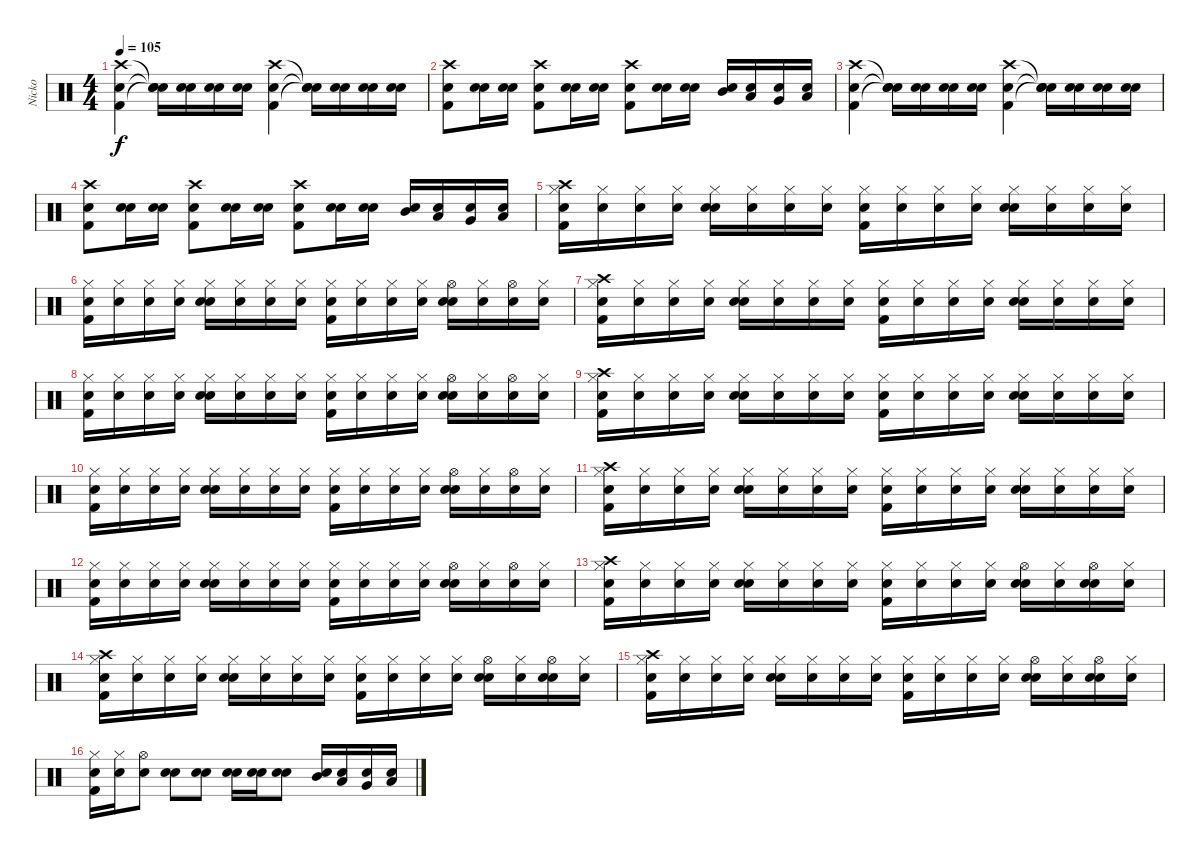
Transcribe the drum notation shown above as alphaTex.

\track ("Nicko" "Nicko") {instrument percussion}
\staff {score}
\articulation defaults
\ts (4 4)
\tempo 105
\clef neutral
\ks c
("Snare (hit)" "Kick (hit) 2" "Crash high (hit)").4{dy f} ("Snare (hit)"{t} "Snare (hit)"{t} "Snare (hit)"{t}).16 ("Snare (hit)" "Snare (hit) 2").16 ("Snare (hit)" "Snare (hit) 2").16 ("Snare (hit)" "Snare (hit) 2").16 ("Snare (hit)" "Kick (hit) 2" "Crash high (hit)").4 ("Snare (hit)"{t} "Snare (hit)"{t} "Snare (hit)"{t}).16 ("Snare (hit)" "Snare (hit) 2").16 ("Snare (hit)" "Snare (hit) 2").16 ("Snare (hit)" "Snare (hit) 2").16 |
("Snare (hit)" "Kick (hit) 2" "Crash high (hit)").8 ("Snare (hit)" "Snare (hit) 2").16 ("Snare (hit)" "Snare (hit) 2").16 ("Snare (hit)" "Kick (hit) 2" "Crash high (hit)").8 ("Snare (hit)" "Snare (hit) 2").16 ("Snare (hit)" "Snare (hit) 2").16 ("Snare (hit)" "Kick (hit) 2" "Crash high (hit)").8 ("Snare (hit)" "Snare (hit) 2").16 ("Snare (hit)" "Snare (hit) 2").16 ("Snare (hit)" "Mid Tom (hit)").16 ("Snare (hit)" "Low Tom (hit)").16 ("Snare (hit)" "Very Low Tom (hit)").16 ("Snare (hit)" "Low Floor Tom (hit)").16 |
("Snare (hit)" "Kick (hit) 2" "Crash high (hit)").4 ("Snare (hit)"{t} "Snare (hit)"{t} "Snare (hit)"{t}).16 ("Snare (hit)" "Snare (hit) 2").16 ("Snare (hit)" "Snare (hit) 2").16 ("Snare (hit)" "Snare (hit) 2").16 ("Snare (hit)" "Kick (hit) 2" "Crash high (hit)").4 ("Snare (hit)"{t} "Snare (hit)"{t} "Snare (hit)"{t}).16 ("Snare (hit)" "Snare (hit) 2").16 ("Snare (hit)" "Snare (hit) 2").16 ("Snare (hit)" "Snare (hit) 2").16 |
("Snare (hit)" "Kick (hit) 2" "Crash high (hit)").8 ("Snare (hit)" "Snare (hit) 2").16 ("Snare (hit)" "Snare (hit) 2").16 ("Snare (hit)" "Kick (hit) 2" "Crash high (hit)").8 ("Snare (hit)" "Snare (hit) 2").16 ("Snare (hit)" "Snare (hit) 2").16 ("Snare (hit)" "Kick (hit) 2" "Crash high (hit)").8 ("Snare (hit)" "Snare (hit) 2").16 ("Snare (hit)" "Snare (hit) 2").16 ("Snare (hit)" "Mid Tom (hit)").16 ("Snare (hit)" "Low Tom (hit)").16 ("Snare (hit)" "Very Low Tom (hit)").16 ("Snare (hit)" "Low Floor Tom (hit)").16 |
("Snare (hit)" "Kick (hit) 2" "Hi-Hat (closed)" "Crash high (hit)").16 ("Snare (hit)" "Hi-Hat (closed)").16 ("Snare (hit)" "Hi-Hat (closed)").16 ("Snare (hit)" "Hi-Hat (closed)").16 ("Snare (hit)" "Snare (hit) 2" "Hi-Hat (closed)").16 ("Snare (hit)" "Hi-Hat (closed)").16 ("Snare (hit)" "Hi-Hat (closed)").16 ("Snare (hit)" "Hi-Hat (closed)").16 ("Snare (hit)" "Kick (hit) 2" "Hi-Hat (closed)").16 ("Snare (hit)" "Hi-Hat (closed)").16 ("Snare (hit)" "Hi-Hat (closed)").16 ("Snare (hit)" "Hi-Hat (closed)").16 ("Snare (hit)" "Snare (hit) 2" "Hi-Hat (closed)").16 ("Snare (hit)" "Hi-Hat (closed)").16 ("Snare (hit)" "Hi-Hat (closed)").16 ("Snare (hit)" "Hi-Hat (closed)").16 |
("Snare (hit)" "Kick (hit) 2" "Hi-Hat (closed)").16 ("Snare (hit)" "Hi-Hat (closed)").16 ("Snare (hit)" "Hi-Hat (closed)").16 ("Snare (hit)" "Hi-Hat (closed)").16 ("Snare (hit)" "Snare (hit) 2" "Hi-Hat (closed)").16 ("Snare (hit)" "Hi-Hat (closed)").16 ("Snare (hit)" "Hi-Hat (closed)").16 ("Snare (hit)" "Hi-Hat (closed)").16 ("Snare (hit)" "Kick (hit) 2" "Hi-Hat (closed)").16 ("Snare (hit)" "Hi-Hat (closed)").16 ("Snare (hit)" "Hi-Hat (closed)").16 ("Snare (hit)" "Hi-Hat (closed)").16 ("Snare (hit)" "Snare (hit) 2" "Hi-Hat (open)").16 ("Snare (hit)" "Hi-Hat (closed)").16 ("Snare (hit)" "Hi-Hat (open)").16 ("Snare (hit)" "Hi-Hat (closed)").16 |
("Snare (hit)" "Kick (hit) 2" "Hi-Hat (closed)" "Crash high (hit)").16 ("Snare (hit)" "Hi-Hat (closed)").16 ("Snare (hit)" "Hi-Hat (closed)").16 ("Snare (hit)" "Hi-Hat (closed)").16 ("Snare (hit)" "Snare (hit) 2" "Hi-Hat (closed)").16 ("Snare (hit)" "Hi-Hat (closed)").16 ("Snare (hit)" "Hi-Hat (closed)").16 ("Snare (hit)" "Hi-Hat (closed)").16 ("Snare (hit)" "Kick (hit) 2" "Hi-Hat (closed)").16 ("Snare (hit)" "Hi-Hat (closed)").16 ("Snare (hit)" "Hi-Hat (closed)").16 ("Snare (hit)" "Hi-Hat (closed)").16 ("Snare (hit)" "Snare (hit) 2" "Hi-Hat (closed)").16 ("Snare (hit)" "Hi-Hat (closed)").16 ("Snare (hit)" "Hi-Hat (closed)").16 ("Snare (hit)" "Hi-Hat (closed)").16 |
("Snare (hit)" "Kick (hit) 2" "Hi-Hat (closed)").16 ("Snare (hit)" "Hi-Hat (closed)").16 ("Snare (hit)" "Hi-Hat (closed)").16 ("Snare (hit)" "Hi-Hat (closed)").16 ("Snare (hit)" "Snare (hit) 2" "Hi-Hat (closed)").16 ("Snare (hit)" "Hi-Hat (closed)").16 ("Snare (hit)" "Hi-Hat (closed)").16 ("Snare (hit)" "Hi-Hat (closed)").16 ("Snare (hit)" "Kick (hit) 2" "Hi-Hat (closed)").16 ("Snare (hit)" "Hi-Hat (closed)").16 ("Snare (hit)" "Hi-Hat (closed)").16 ("Snare (hit)" "Hi-Hat (closed)").16 ("Snare (hit)" "Snare (hit) 2" "Hi-Hat (open)").16 ("Snare (hit)" "Hi-Hat (closed)").16 ("Snare (hit)" "Hi-Hat (open)").16 ("Snare (hit)" "Hi-Hat (closed)").16 |
("Snare (hit)" "Kick (hit) 2" "Hi-Hat (closed)" "Crash high (hit)").16 ("Snare (hit)" "Hi-Hat (closed)").16 ("Snare (hit)" "Hi-Hat (closed)").16 ("Snare (hit)" "Hi-Hat (closed)").16 ("Snare (hit)" "Snare (hit) 2" "Hi-Hat (closed)").16 ("Snare (hit)" "Hi-Hat (closed)").16 ("Snare (hit)" "Hi-Hat (closed)").16 ("Snare (hit)" "Hi-Hat (closed)").16 ("Snare (hit)" "Kick (hit) 2" "Hi-Hat (closed)").16 ("Snare (hit)" "Hi-Hat (closed)").16 ("Snare (hit)" "Hi-Hat (closed)").16 ("Snare (hit)" "Hi-Hat (closed)").16 ("Snare (hit)" "Snare (hit) 2" "Hi-Hat (closed)").16 ("Snare (hit)" "Hi-Hat (closed)").16 ("Snare (hit)" "Hi-Hat (closed)").16 ("Snare (hit)" "Hi-Hat (closed)").16 |
("Snare (hit)" "Kick (hit) 2" "Hi-Hat (closed)").16 ("Snare (hit)" "Hi-Hat (closed)").16 ("Snare (hit)" "Hi-Hat (closed)").16 ("Snare (hit)" "Hi-Hat (closed)").16 ("Snare (hit)" "Snare (hit) 2" "Hi-Hat (closed)").16 ("Snare (hit)" "Hi-Hat (closed)").16 ("Snare (hit)" "Hi-Hat (closed)").16 ("Snare (hit)" "Hi-Hat (closed)").16 ("Snare (hit)" "Kick (hit) 2" "Hi-Hat (closed)").16 ("Snare (hit)" "Hi-Hat (closed)").16 ("Snare (hit)" "Hi-Hat (closed)").16 ("Snare (hit)" "Hi-Hat (closed)").16 ("Snare (hit)" "Snare (hit) 2" "Hi-Hat (open)").16 ("Snare (hit)" "Hi-Hat (closed)").16 ("Snare (hit)" "Hi-Hat (open)").16 ("Snare (hit)" "Hi-Hat (closed)").16 |
("Snare (hit)" "Kick (hit) 2" "Hi-Hat (closed)" "Crash high (hit)").16 ("Snare (hit)" "Hi-Hat (closed)").16 ("Snare (hit)" "Hi-Hat (closed)").16 ("Snare (hit)" "Hi-Hat (closed)").16 ("Snare (hit)" "Snare (hit) 2" "Hi-Hat (closed)").16 ("Snare (hit)" "Hi-Hat (closed)").16 ("Snare (hit)" "Hi-Hat (closed)").16 ("Snare (hit)" "Hi-Hat (closed)").16 ("Snare (hit)" "Kick (hit) 2" "Hi-Hat (closed)").16 ("Snare (hit)" "Hi-Hat (closed)").16 ("Snare (hit)" "Hi-Hat (closed)").16 ("Snare (hit)" "Hi-Hat (closed)").16 ("Snare (hit)" "Snare (hit) 2" "Hi-Hat (closed)").16 ("Snare (hit)" "Hi-Hat (closed)").16 ("Snare (hit)" "Hi-Hat (closed)").16 ("Snare (hit)" "Hi-Hat (closed)").16 |
("Snare (hit)" "Kick (hit) 2" "Hi-Hat (closed)").16 ("Snare (hit)" "Hi-Hat (closed)").16 ("Snare (hit)" "Hi-Hat (closed)").16 ("Snare (hit)" "Hi-Hat (closed)").16 ("Snare (hit)" "Snare (hit) 2" "Hi-Hat (closed)").16 ("Snare (hit)" "Hi-Hat (closed)").16 ("Snare (hit)" "Hi-Hat (closed)").16 ("Snare (hit)" "Hi-Hat (closed)").16 ("Snare (hit)" "Kick (hit) 2" "Hi-Hat (closed)").16 ("Snare (hit)" "Hi-Hat (closed)").16 ("Snare (hit)" "Hi-Hat (closed)").16 ("Snare (hit)" "Hi-Hat (closed)").16 ("Snare (hit)" "Snare (hit) 2" "Hi-Hat (open)").16 ("Snare (hit)" "Hi-Hat (closed)").16 ("Snare (hit)" "Hi-Hat (open)").16 ("Snare (hit)" "Hi-Hat (closed)").16 |
("Snare (hit)" "Kick (hit) 2" "Hi-Hat (closed)" "Crash high (hit)").16 ("Snare (hit)" "Hi-Hat (closed)").16 ("Snare (hit)" "Hi-Hat (closed)").16 ("Snare (hit)" "Hi-Hat (closed)").16 ("Snare (hit)" "Snare (hit) 2" "Hi-Hat (closed)").16 ("Snare (hit)" "Hi-Hat (closed)").16 ("Snare (hit)" "Hi-Hat (closed)").16 ("Snare (hit)" "Hi-Hat (closed)").16 ("Snare (hit)" "Kick (hit) 2" "Hi-Hat (closed)").16 ("Snare (hit)" "Hi-Hat (closed)").16 ("Snare (hit)" "Hi-Hat (closed)").16 ("Snare (hit)" "Hi-Hat (closed)").16 ("Snare (hit)" "Snare (hit) 2" "Hi-Hat (open)").16 ("Snare (hit)" "Hi-Hat (closed)").16 ("Snare (hit)" "Snare (hit) 2" "Hi-Hat (open)").16 ("Snare (hit)" "Hi-Hat (closed)").16 |
("Snare (hit)" "Kick (hit) 2" "Hi-Hat (closed)" "Crash high (hit)").16 ("Snare (hit)" "Hi-Hat (closed)").16 ("Snare (hit)" "Hi-Hat (closed)").16 ("Snare (hit)" "Hi-Hat (closed)").16 ("Snare (hit)" "Snare (hit) 2" "Hi-Hat (closed)").16 ("Snare (hit)" "Hi-Hat (closed)").16 ("Snare (hit)" "Hi-Hat (closed)").16 ("Snare (hit)" "Hi-Hat (closed)").16 ("Snare (hit)" "Kick (hit) 2" "Hi-Hat (closed)").16 ("Snare (hit)" "Hi-Hat (closed)").16 ("Snare (hit)" "Hi-Hat (closed)").16 ("Snare (hit)" "Hi-Hat (closed)").16 ("Snare (hit)" "Snare (hit) 2" "Hi-Hat (open)").16 ("Snare (hit)" "Hi-Hat (closed)").16 ("Snare (hit)" "Snare (hit) 2" "Hi-Hat (open)").16 ("Snare (hit)" "Hi-Hat (closed)").16 |
("Snare (hit)" "Kick (hit) 2" "Hi-Hat (closed)" "Crash high (hit)").16 ("Snare (hit)" "Hi-Hat (closed)").16 ("Snare (hit)" "Hi-Hat (closed)").16 ("Snare (hit)" "Hi-Hat (closed)").16 ("Snare (hit)" "Snare (hit) 2" "Hi-Hat (closed)").16 ("Snare (hit)" "Hi-Hat (closed)").16 ("Snare (hit)" "Hi-Hat (closed)").16 ("Snare (hit)" "Hi-Hat (closed)").16 ("Snare (hit)" "Kick (hit) 2" "Hi-Hat (closed)").16 ("Snare (hit)" "Hi-Hat (closed)").16 ("Snare (hit)" "Hi-Hat (closed)").16 ("Snare (hit)" "Hi-Hat (closed)").16 ("Snare (hit)" "Snare (hit) 2" "Hi-Hat (open)").16 ("Snare (hit)" "Hi-Hat (closed)").16 ("Snare (hit)" "Snare (hit) 2" "Hi-Hat (open)").16 ("Snare (hit)" "Hi-Hat (closed)").16 |
("Snare (hit)" "Kick (hit) 2" "Hi-Hat (closed)").16 ("Snare (hit)" "Hi-Hat (closed)").16 ("Snare (hit)" "Hi-Hat (open)").8 ("Snare (hit)" "Snare (hit) 2").8 ("Snare (hit)" "Snare (hit) 2").8 ("Snare (hit)" "Snare (hit) 2").16 ("Snare (hit)" "Snare (hit) 2").16 ("Snare (hit)" "Snare (hit) 2").8 ("Snare (hit)" "Mid Tom (hit)").16 ("Snare (hit)" "Low Tom (hit)").16 ("Snare (hit)" "Very Low Tom (hit)").16 ("Snare (hit)" "Low Floor Tom (hit)").16
